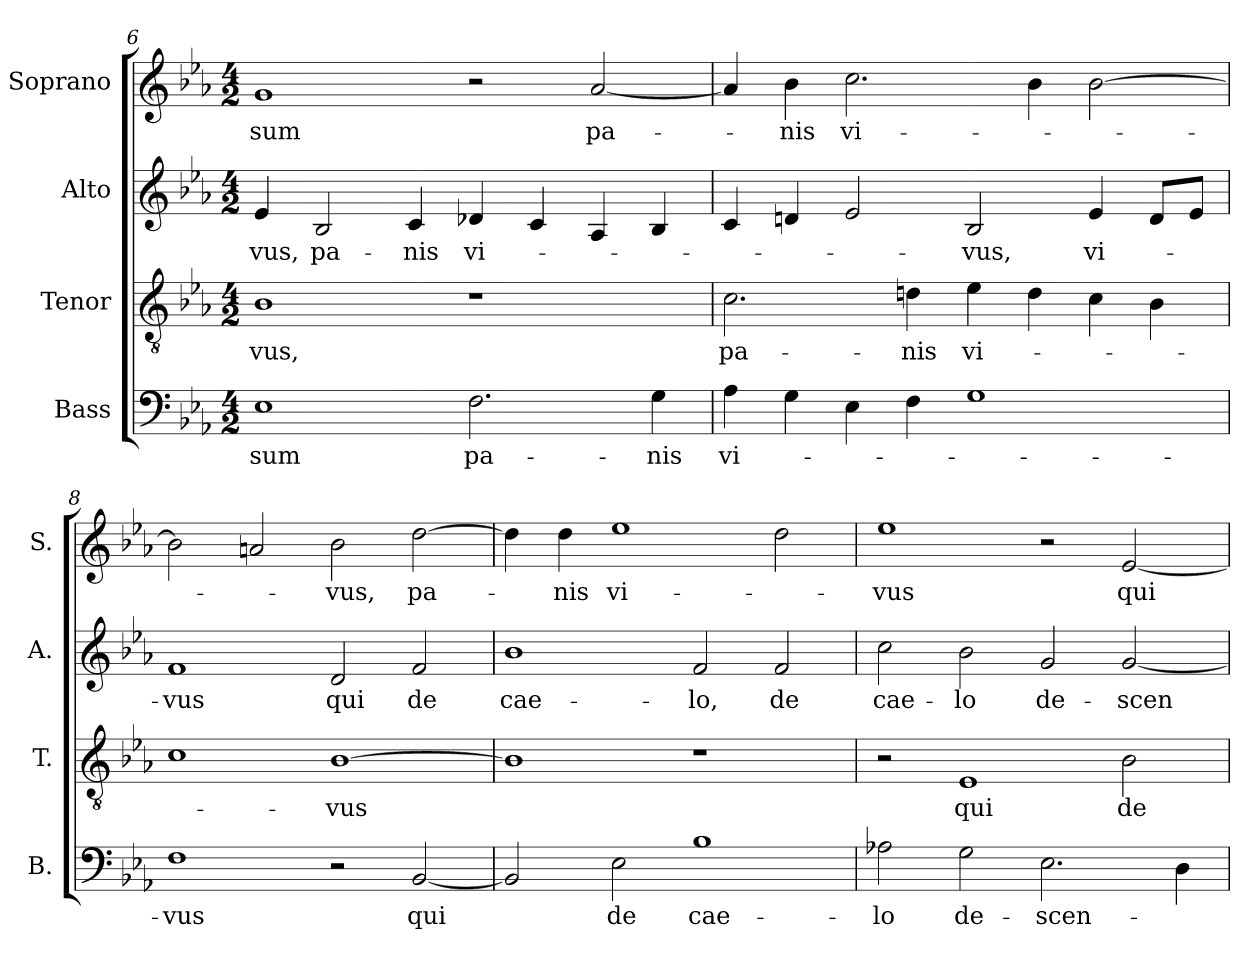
**kern	**text	**kern	**text	**kern	**text	**kern	**text
*part4	*part4	*part3	*part3	*part2	*part2	*part1	*part1
*staff4	*staff4	*staff3	*staff3	*staff2	*staff2	*staff1	*staff1
*I"Bass	*	*I"Tenor	*	*I"Alto	*	*I"Soprano	*
*I'B.	*	*I'T.	*	*I'A.	*	*I'S.	*
*clefF4	*	*clefGv2	*	*clefG2	*	*clefG2	*
*	*	*ITrd7c12	*	*	*	*	*
*k[b-e-a-]	*	*k[b-e-a-]	*	*k[b-e-a-]	*	*k[b-e-a-]	*
*E-:	*	*E-:	*	*E-:	*	*E-:	*
*M4/2	*	*M4/2	*	*M4/2	*	*M4/2	*
=6	=6	=6	=6	=6	=6	=6	=6
!	!LO:LY:b:color=#000000	!	!	!	!	!	!
!	!	!	!LO:LY:b:color=#000000	!	!	!	!
!	!	!	!	!	!LO:LY:b:color=#000000	!	!
!	!	!	!	!	!	!	!LO:LY:b:color=#000000
1E-i	sum	1BB-i	-vus,	4e-i/	-vus,	1gi	sum
!	!	!	!	!	!LO:LY:b:color=#000000	!	!
.	.	.	.	2B-i/	pa-	.	.
!	!	!	!	!	!LO:LY:b:color=#000000	!	!
.	.	.	.	4ci/	-nis	.	.
!	!LO:LY:b:color=#000000	!	!	!	!	!	!
!	!	!	!	!	!LO:LY:b:color=#000000	!	!
2.Fi\	pa-	1r	.	4d-Xi/	vi-	2r	.
.	.	.	.	4ci/	.	.	.
!	!	!	!	!	!	!	!LO:LY:b:color=#000000
.	.	.	.	4A-i/	.	[<2a-i/	pa-
!	!LO:LY:b:color=#000000	!	!	!	!	!	!
4Gi\	-nis	.	.	4B-i/	.	.	.
=7	=7	=7	=7	=7	=7	=7	=7
!	!LO:LY:b:color=#000000	!	!	!	!	!	!
!	!	!	!LO:LY:b:color=#000000	!	!	!	!
4A-i\	vi-	2.Ci\	pa-	4ci/	.	4a-i/]	.
!	!	!	!	!	!	!	!LO:LY:b:color=#000000
4Gi\	.	.	.	4dni/	.	4b-i\	-nis
!	!	!	!	!	!	!	!LO:LY:b:color=#000000
4E-i\	.	.	.	2e-i/	.	2.cci\	vi-
!	!	!	!LO:LY:b:color=#000000	!	!	!	!
4Fi\	.	4Dni\	-nis	.	.	.	.
!	!	!	!LO:LY:b:color=#000000	!	!	!	!
!	!	!	!	!	!LO:LY:b:color=#000000	!	!
1Gi	.	4E-i\	vi-	2B-i/	-vus,	.	.
.	.	4Di\	.	.	.	4b-i\	.
!	!	!	!	!	!LO:LY:b:color=#000000	!	!
.	.	4Ci\	.	4e-i/	vi-	[>2b-i\	.
.	.	4BB-i\	.	8di/L	.	.	.
.	.	.	.	8e-i/J	.	.	.
!!LO:LB:g=z
=8	=8	=8	=8	=8	=8	=8	=8
!	!LO:LY:b:color=#000000	!	!	!	!	!	!
!	!	!	!	!	!LO:LY:b:color=#000000	!	!
1Fi	-vus	1Ci	.	1fi	-vus	2b-i\]	.
.	.	.	.	.	.	2ani/	.
!	!	!	!LO:LY:b:color=#000000	!	!	!	!
!	!	!	!	!	!LO:LY:b:color=#000000	!	!
!	!	!	!	!	!	!	!LO:LY:b:color=#000000
2r	.	[>1BB-i	-vus	2di/	qui	2b-i\	-vus,
!	!LO:LY:b:color=#000000	!	!	!	!	!	!
!	!	!	!	!	!LO:LY:b:color=#000000	!	!
!	!	!	!	!	!	!	!LO:LY:b:color=#000000
[<2BB-i/	qui	.	.	2fi/	de	[>2ddi\	pa-
=9	=9	=9	=9	=9	=9	=9	=9
!	!	!	!	!	!LO:LY:b:color=#000000	!	!
2BB-i/]	.	1BB-i]	.	1b-i	cae-	4ddi\]	.
!	!	!	!	!	!	!	!LO:LY:b:color=#000000
.	.	.	.	.	.	4ddi\	-nis
!	!LO:LY:b:color=#000000	!	!	!	!	!	!
!	!	!	!	!	!	!	!LO:LY:b:color=#000000
2E-i\	de	.	.	.	.	1ee-i	vi-
!	!LO:LY:b:color=#000000	!	!	!	!	!	!
!	!	!	!	!	!LO:LY:b:color=#000000	!	!
1B-i	cae-	1r	.	2fi/	-lo,	.	.
!	!	!	!	!	!LO:LY:b:color=#000000	!	!
.	.	.	.	2fi/	de	2ddi\	.
=10	=10	=10	=10	=10	=10	=10	=10
!	!LO:LY:b:color=#000000	!	!	!	!	!	!
!	!	!	!	!	!LO:LY:b:color=#000000	!	!
!	!	!	!	!	!	!	!LO:LY:b:color=#000000
2A-Xi\	-lo	2r	.	2cci\	cae-	1ee-i	-vus
!	!LO:LY:b:color=#000000	!	!	!	!	!	!
!	!	!	!LO:LY:b:color=#000000	!	!	!	!
!	!	!	!	!	!LO:LY:b:color=#000000	!	!
2Gi\	de-	1EE-i	qui	2b-i\	-lo	.	.
!	!LO:LY:b:color=#000000	!	!	!	!	!	!
!	!	!	!	!	!LO:LY:b:color=#000000	!	!
2.E-i\	-scen-	.	.	2gi/	de-	2r	.
!	!	!	!LO:LY:b:color=#000000	!	!	!	!
!	!	!	!	!	!LO:LY:b:color=#000000	!	!
!	!	!	!	!	!	!	!LO:LY:b:color=#000000
.	.	2BB-i\	de	[<2gi/	-scen-	[<2e-i/	qui
4Di\	.	.	.	.	.	.	.
=	=	=	=	=	=	=	=
*-	*-	*-	*-	*-	*-	*-	*-
